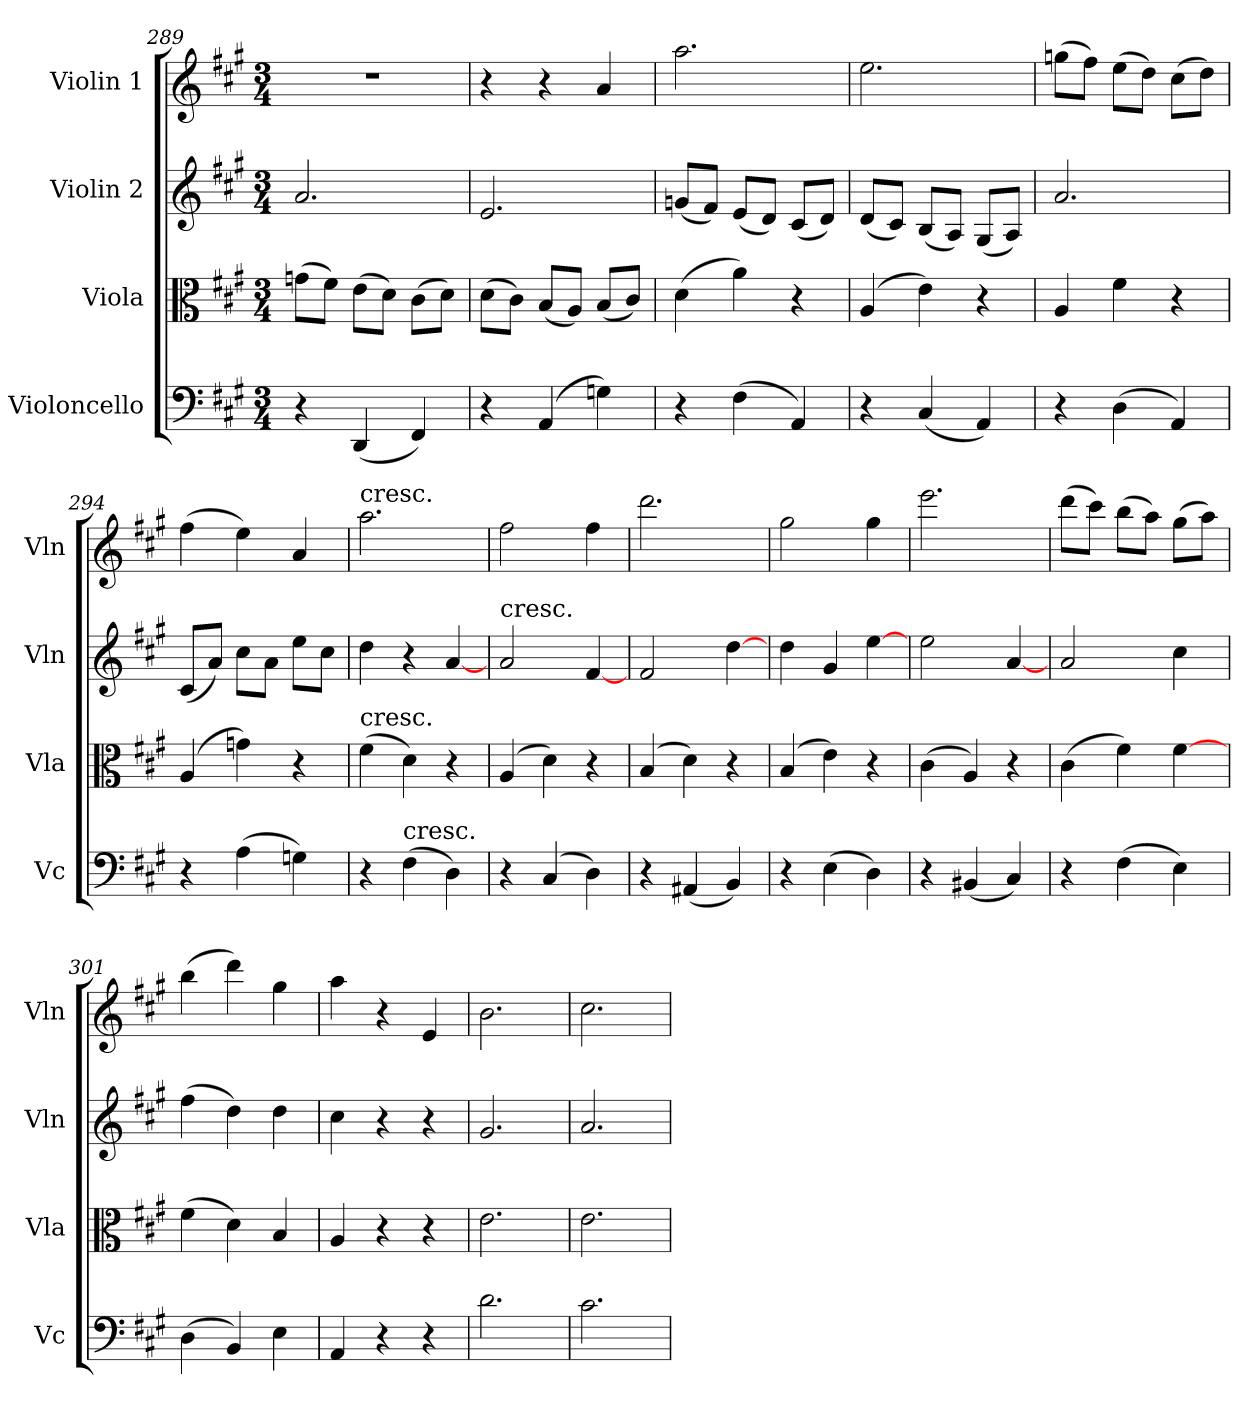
**kern	**kern	**kern	**kern
*part4	*part3	*part2	*part1
*staff4	*staff3	*staff2	*staff1
*I"Violoncello	*I"Viola	*I"Violin 2	*I"Violin 1
*I'Vc	*I'Vla	*I'Vln	*I'Vln
*clefF4	*clefC3	*clefG2	*clefG2
*k[f#c#g#]	*k[f#c#g#]	*k[f#c#g#]	*k[f#c#g#]
*A:	*A:	*A:	*A:
*M3/4	*M3/4	*M3/4	*M3/4
=289	=289	=289	=289
4r	(8gn\L	2.a	2.r
.	8f#\J)	.	.
(4DD	(8e\L	.	.
.	8d\J)	.	.
4FF#)	(8c#\L	.	.
.	8d\J)	.	.
=290	=290	=290	=290
4r	(8d\L	2.e	4r
.	8c#\J)	.	.
(4AA	(8B/L	.	4r
.	8A/J)	.	.
4Gn)	(8B/L	.	4a
.	8c#/J)	.	.
=291	=291	=291	=291
4r	(4d	(8gn/L	2.aa
.	.	8f#/J)	.
(4F#	4a)	(8e/L	.
.	.	8d/J)	.
4AA)	4r	(8c#/L	.
.	.	8d/J)	.
=292	=292	=292	=292
4r	(4A	(8d/L	2.ee
.	.	8c#/J)	.
(4C#	4e)	(8B/L	.
.	.	8A/J)	.
4AA)	4r	(8G#/L	.
.	.	8A/J)	.
=293	=293	=293	=293
4r	4A	2.a	(8ggn\L
.	.	.	8ff#\J)
(4D	4f#	.	(8ee\L
.	.	.	8dd\J)
4AA)	4r	.	(8cc#\L
.	.	.	8dd\J)
=294	=294	=294	=294
4r	(4A	(8c#/L	(4ff#
.	.	8a/J)	.
(4A	4gn)	8cc#\L	4ee)
.	.	8a\J	.
4Gn)	4r	8ee\L	4a
.	.	8cc#\J	.
=295	=295	=295	=295
!	!	!	!LO:TX:a:t=cresc.
!	!LO:TX:a:t=cresc.	!	!
4r	(4f#	4dd	2.aa
!LO:TX:a:t=cresc.	!	!	!
(4F#	4d)	4r	.
4D)	4r	[4a	.
=296	=296	=296	=296
!	!	!LO:TX:a:t=cresc.	!
4r	(4A	2a	2ff#
(4C#	4d)	.	.
4D)	4r	[4f#	4ff#
=297	=297	=297	=297
4r	(4B	2f#	2.ddd
(4AA#X	4d)	.	.
4BB)	4r	[4dd	.
=298	=298	=298	=298
4r	(4B	4dd	2gg#
(4E	4e)	4g#	.
4D)	4r	[4ee	4gg#
=299	=299	=299	=299
4r	(4c#	2ee	2.eee
(4BB#X	4A)	.	.
4C#)	4r	[4a	.
=300	=300	=300	=300
4r	(4c#	2a	(8ddd\L
.	.	.	8ccc#\J)
(4F#	4f#)	.	(8bb\L
.	.	.	8aa\J)
4E)	[4f#	4cc#	(8gg#\L
.	.	.	8aa\J)
=301	=301	=301	=301
(4D	(4f#	(4ff#	(4bb
4BB)	4d)	4dd)	4ddd)
4E	4B	4dd	4gg#
=302	=302	=302	=302
4AA	4A	4cc#	4aa
4r	4r	4r	4r
4r	4r	4r	4e
=303	=303	=303	=303
2.d	2.e	2.g#	2.b
=304	=304	=304	=304
2.c#	2.e	2.a	2.cc#
=	=	=	=
*-	*-	*-	*-
